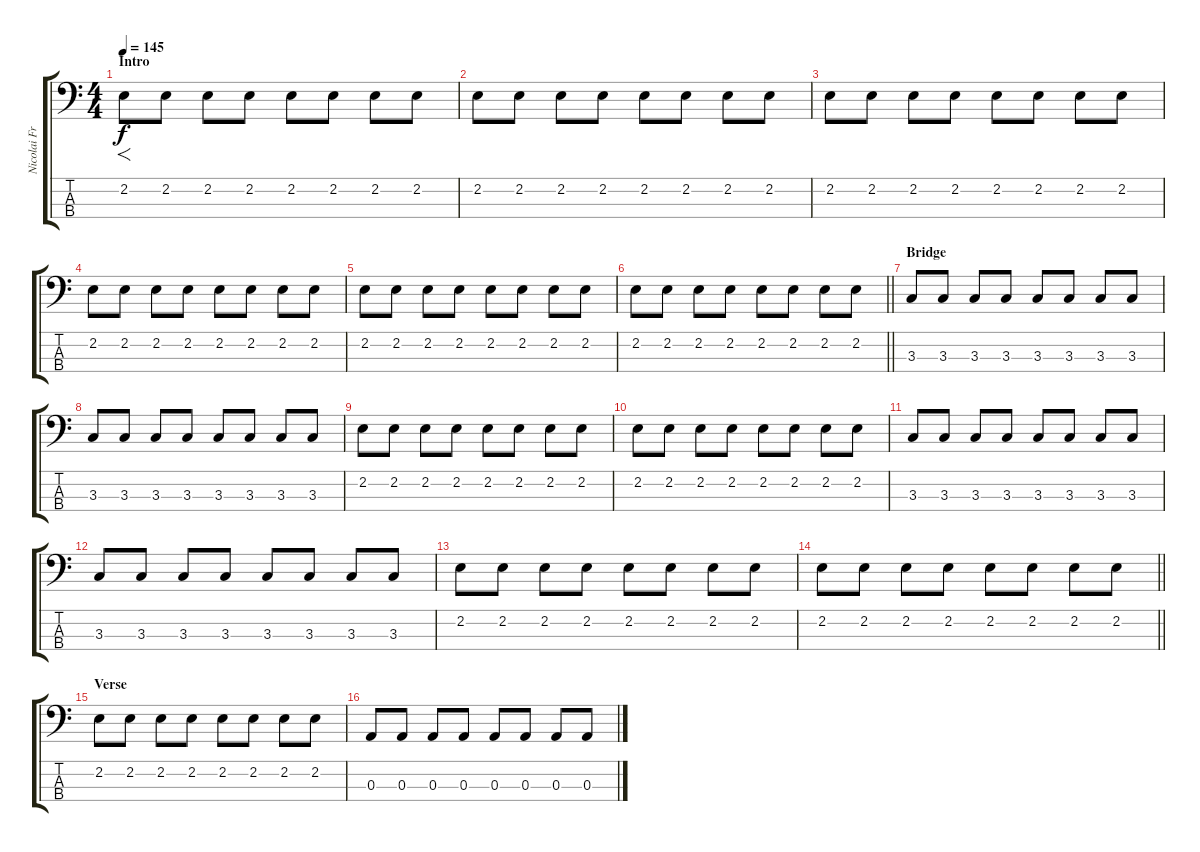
\track ("Nicolai Fraiture" "Nicolai Fr") {instrument electricbasspick}
\staff {score tabs}
\tuning (G2 D2 A1 E1) {hide}
\ts (4 4)
\section ("" "Intro")
\tempo 145
\clef f4
\ks c
2.2.8{f dy f instrument electricbasspick} 2.2.8 2.2.8 2.2.8 2.2.8 2.2.8 2.2.8 2.2.8 |
2.2.8 2.2.8 2.2.8 2.2.8 2.2.8 2.2.8 2.2.8 2.2.8 |
2.2.8 2.2.8 2.2.8 2.2.8 2.2.8 2.2.8 2.2.8 2.2.8 |
2.2.8 2.2.8 2.2.8 2.2.8 2.2.8 2.2.8 2.2.8 2.2.8 |
2.2.8 2.2.8 2.2.8 2.2.8 2.2.8 2.2.8 2.2.8 2.2.8 |
\barLineRight lightlight
2.2.8 2.2.8 2.2.8 2.2.8 2.2.8 2.2.8 2.2.8 2.2.8 |
\section ("" "Bridge")
3.3.8 3.3.8 3.3.8 3.3.8 3.3.8 3.3.8 3.3.8 3.3.8 |
3.3.8 3.3.8 3.3.8 3.3.8 3.3.8 3.3.8 3.3.8 3.3.8 |
2.2.8 2.2.8 2.2.8 2.2.8 2.2.8 2.2.8 2.2.8 2.2.8 |
2.2.8 2.2.8 2.2.8 2.2.8 2.2.8 2.2.8 2.2.8 2.2.8 |
3.3.8 3.3.8 3.3.8 3.3.8 3.3.8 3.3.8 3.3.8 3.3.8 |
3.3.8 3.3.8 3.3.8 3.3.8 3.3.8 3.3.8 3.3.8 3.3.8 |
2.2.8 2.2.8 2.2.8 2.2.8 2.2.8 2.2.8 2.2.8 2.2.8 |
\barLineRight lightlight
2.2.8 2.2.8 2.2.8 2.2.8 2.2.8 2.2.8 2.2.8 2.2.8 |
\section ("" "Verse")
2.2.8 2.2.8 2.2.8 2.2.8 2.2.8 2.2.8 2.2.8 2.2.8 |
0.3.8 0.3.8 0.3.8 0.3.8 0.3.8 0.3.8 0.3.8 0.3.8
